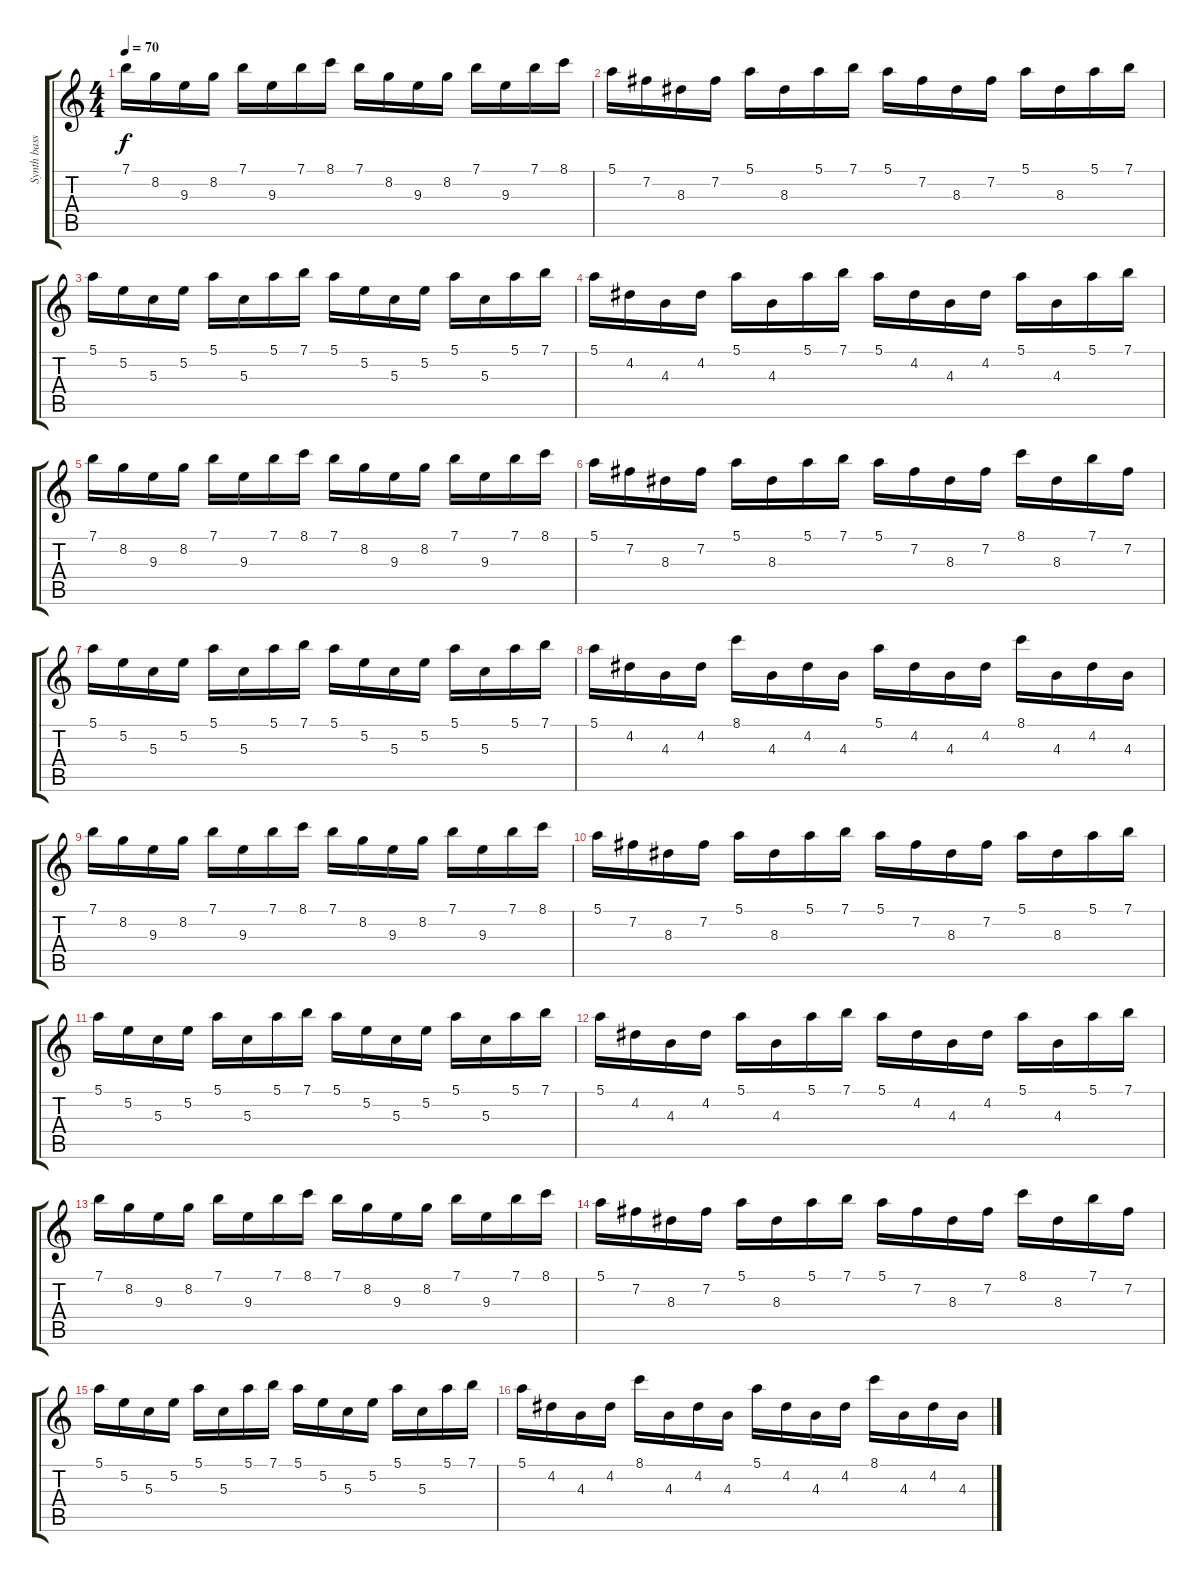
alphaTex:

\track ("Synth bass" "Synth bass") {instrument synthbass2}
\staff {score tabs}
\tuning (E4 B3 G3 D3 A2 E2) {hide}
\ts (4 4)
\tempo 70
\clef g2
\ks c
7.1.16{dy f} 8.2.16 9.3.16 8.2.16 7.1.16 9.3.16 7.1.16 8.1.16 7.1.16 8.2.16 9.3.16 8.2.16 7.1.16 9.3.16 7.1.16 8.1.16 |
5.1.16 7.2.16 8.3.16 7.2.16 5.1.16 8.3.16 5.1.16 7.1.16 5.1.16 7.2.16 8.3.16 7.2.16 5.1.16 8.3.16 5.1.16 7.1.16 |
5.1.16 5.2.16 5.3.16 5.2.16 5.1.16 5.3.16 5.1.16 7.1.16 5.1.16 5.2.16 5.3.16 5.2.16 5.1.16 5.3.16 5.1.16 7.1.16 |
5.1.16 4.2.16 4.3.16 4.2.16 5.1.16 4.3.16 5.1.16 7.1.16 5.1.16 4.2.16 4.3.16 4.2.16 5.1.16 4.3.16 5.1.16 7.1.16 |
7.1.16 8.2.16 9.3.16 8.2.16 7.1.16 9.3.16 7.1.16 8.1.16 7.1.16 8.2.16 9.3.16 8.2.16 7.1.16 9.3.16 7.1.16 8.1.16 |
5.1.16 7.2.16 8.3.16 7.2.16 5.1.16 8.3.16 5.1.16 7.1.16 5.1.16 7.2.16 8.3.16 7.2.16 8.1.16 8.3.16 7.1.16 7.2.16 |
5.1.16 5.2.16 5.3.16 5.2.16 5.1.16 5.3.16 5.1.16 7.1.16 5.1.16 5.2.16 5.3.16 5.2.16 5.1.16 5.3.16 5.1.16 7.1.16 |
5.1.16 4.2.16 4.3.16 4.2.16 8.1.16 4.3.16 4.2.16 4.3.16 5.1.16 4.2.16 4.3.16 4.2.16 8.1.16 4.3.16 4.2.16 4.3.16 |
7.1.16 8.2.16 9.3.16 8.2.16 7.1.16 9.3.16 7.1.16 8.1.16 7.1.16 8.2.16 9.3.16 8.2.16 7.1.16 9.3.16 7.1.16 8.1.16 |
5.1.16 7.2.16 8.3.16 7.2.16 5.1.16 8.3.16 5.1.16 7.1.16 5.1.16 7.2.16 8.3.16 7.2.16 5.1.16 8.3.16 5.1.16 7.1.16 |
5.1.16 5.2.16 5.3.16 5.2.16 5.1.16 5.3.16 5.1.16 7.1.16 5.1.16 5.2.16 5.3.16 5.2.16 5.1.16 5.3.16 5.1.16 7.1.16 |
5.1.16 4.2.16 4.3.16 4.2.16 5.1.16 4.3.16 5.1.16 7.1.16 5.1.16 4.2.16 4.3.16 4.2.16 5.1.16 4.3.16 5.1.16 7.1.16 |
7.1.16 8.2.16 9.3.16 8.2.16 7.1.16 9.3.16 7.1.16 8.1.16 7.1.16 8.2.16 9.3.16 8.2.16 7.1.16 9.3.16 7.1.16 8.1.16 |
5.1.16 7.2.16 8.3.16 7.2.16 5.1.16 8.3.16 5.1.16 7.1.16 5.1.16 7.2.16 8.3.16 7.2.16 8.1.16 8.3.16 7.1.16 7.2.16 |
5.1.16 5.2.16 5.3.16 5.2.16 5.1.16 5.3.16 5.1.16 7.1.16 5.1.16 5.2.16 5.3.16 5.2.16 5.1.16 5.3.16 5.1.16 7.1.16 |
5.1.16 4.2.16 4.3.16 4.2.16 8.1.16 4.3.16 4.2.16 4.3.16 5.1.16 4.2.16 4.3.16 4.2.16 8.1.16 4.3.16 4.2.16 4.3.16
